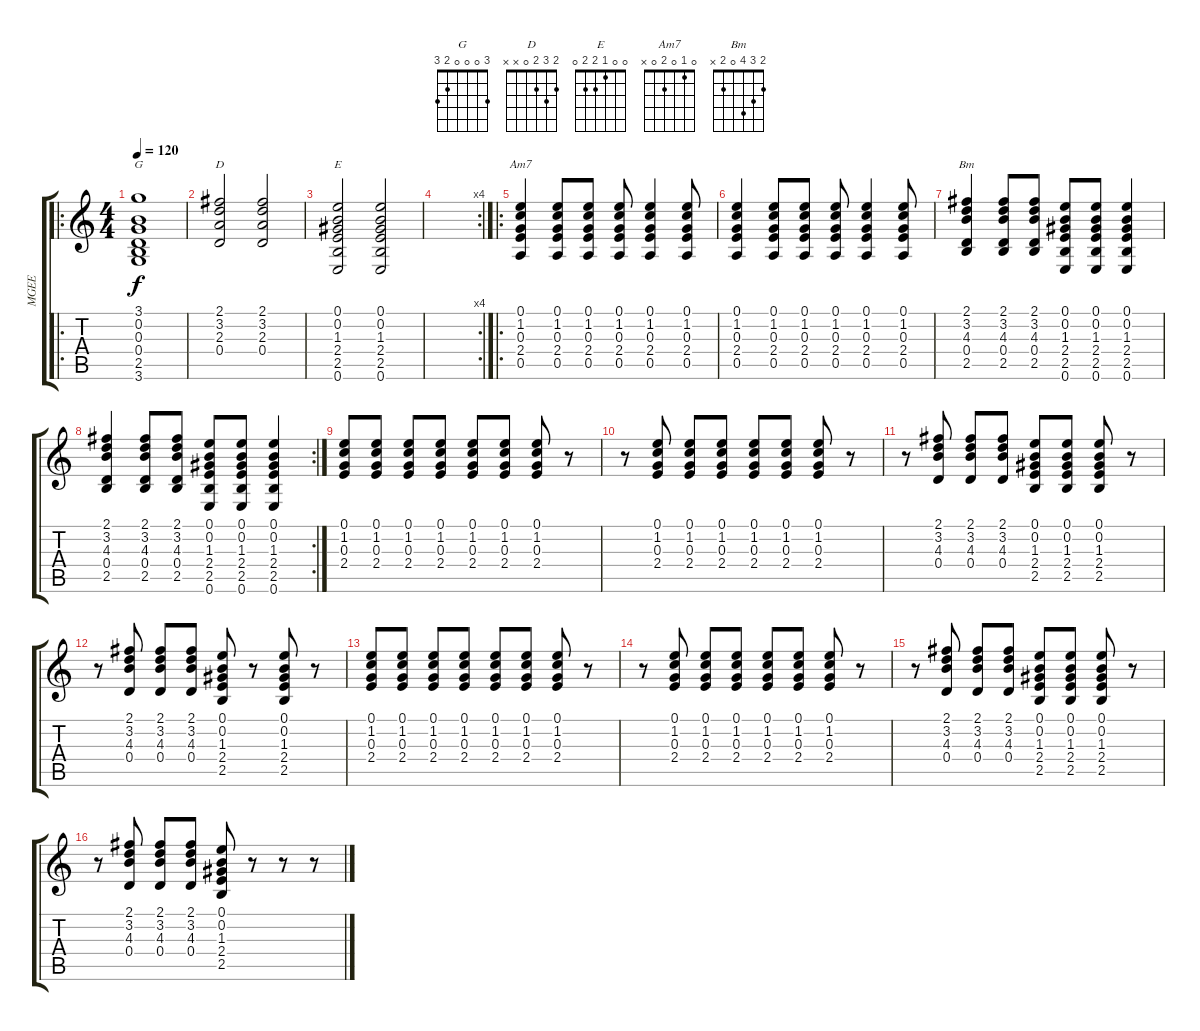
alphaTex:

\track ("MGEE" "MGEE") {instrument acousticguitarsteel}
\staff {score tabs}
\tuning (E4 B3 G3 D3 A2 E2) {hide}
\chord ("G" 3 0 0 0 2 3)
\chord ("D" 2 3 2 0 x x)
\chord ("E" 0 0 1 2 2 0)
\chord ("Am7" 0 1 0 2 0 x)
\chord ("Bm" 2 3 4 0 2 x)
\ro
\ts (4 4)
\tempo 120
\clef g2
\ks c
(3.1 0.2 0.3 0.4 2.5 3.6).1{ch "G" dy f} |
(2.1 3.2 2.3 0.4).2{ch "D"} (2.1 3.2 2.3 0.4).2 |
(0.1 0.2 1.3 2.4 2.5 0.6).2{ch "E"} (0.1 0.2 1.3 2.4 2.5 0.6).2 |
\rc 4
|
\ro
(0.1 1.2 0.3 2.4 0.5).4{ch "Am7"} (0.1 1.2 0.3 2.4 0.5).8 (0.1 1.2 0.3 2.4 0.5).8 (0.1 1.2 0.3 2.4 0.5).8 (0.1 1.2 0.3 2.4 0.5).4 (0.1 1.2 0.3 2.4 0.5).8 |
(0.1 1.2 0.3 2.4 0.5).4 (0.1 1.2 0.3 2.4 0.5).8 (0.1 1.2 0.3 2.4 0.5).8 (0.1 1.2 0.3 2.4 0.5).8 (0.1 1.2 0.3 2.4 0.5).4 (0.1 1.2 0.3 2.4 0.5).8 |
(2.1 3.2 4.3 0.4 2.5).4{ch "Bm"} (2.1 3.2 4.3 0.4 2.5).8 (2.1 3.2 4.3 0.4 2.5).8 (0.1 0.2 1.3 2.4 2.5 0.6).8 (0.1 0.2 1.3 2.4 2.5 0.6).8 (0.1 0.2 1.3 2.4 2.5 0.6).4 |
\rc 2
(2.1 3.2 4.3 0.4 2.5).4 (2.1 3.2 4.3 0.4 2.5).8 (2.1 3.2 4.3 0.4 2.5).8 (0.1 0.2 1.3 2.4 2.5 0.6).8 (0.1 0.2 1.3 2.4 2.5 0.6).8 (0.1 0.2 1.3 2.4 2.5 0.6).4 |
(0.1 1.2 0.3 2.4).8 (0.1 1.2 0.3 2.4).8 (0.1 1.2 0.3 2.4).8 (0.1 1.2 0.3 2.4).8 (0.1 1.2 0.3 2.4).8 (0.1 1.2 0.3 2.4).8 (0.1 1.2 0.3 2.4).8 r.8 |
r.8 (0.1 1.2 0.3 2.4).8 (0.1 1.2 0.3 2.4).8 (0.1 1.2 0.3 2.4).8 (0.1 1.2 0.3 2.4).8 (0.1 1.2 0.3 2.4).8 (0.1 1.2 0.3 2.4).8 r.8 |
r.8 (2.1 3.2 4.3 0.4).8 (2.1 3.2 4.3 0.4).8 (2.1 3.2 4.3 0.4).8 (0.1 0.2 1.3 2.4 2.5).8 (0.1 0.2 1.3 2.4 2.5).8 (0.1 0.2 1.3 2.4 2.5).8 r.8 |
r.8 (2.1 3.2 4.3 0.4).8 (2.1 3.2 4.3 0.4).8 (2.1 3.2 4.3 0.4).8 (0.1 0.2 1.3 2.4 2.5).8 r.8 (0.1 0.2 1.3 2.4 2.5).8 r.8 |
(0.1 1.2 0.3 2.4).8 (0.1 1.2 0.3 2.4).8 (0.1 1.2 0.3 2.4).8 (0.1 1.2 0.3 2.4).8 (0.1 1.2 0.3 2.4).8 (0.1 1.2 0.3 2.4).8 (0.1 1.2 0.3 2.4).8 r.8 |
r.8 (0.1 1.2 0.3 2.4).8 (0.1 1.2 0.3 2.4).8 (0.1 1.2 0.3 2.4).8 (0.1 1.2 0.3 2.4).8 (0.1 1.2 0.3 2.4).8 (0.1 1.2 0.3 2.4).8 r.8 |
r.8 (2.1 3.2 4.3 0.4).8 (2.1 3.2 4.3 0.4).8 (2.1 3.2 4.3 0.4).8 (0.1 0.2 1.3 2.4 2.5).8 (0.1 0.2 1.3 2.4 2.5).8 (0.1 0.2 1.3 2.4 2.5).8 r.8 |
r.8 (2.1 3.2 4.3 0.4).8 (2.1 3.2 4.3 0.4).8 (2.1 3.2 4.3 0.4).8 (0.1 0.2 1.3 2.4 2.5).8 r.8 r.8 r.8
